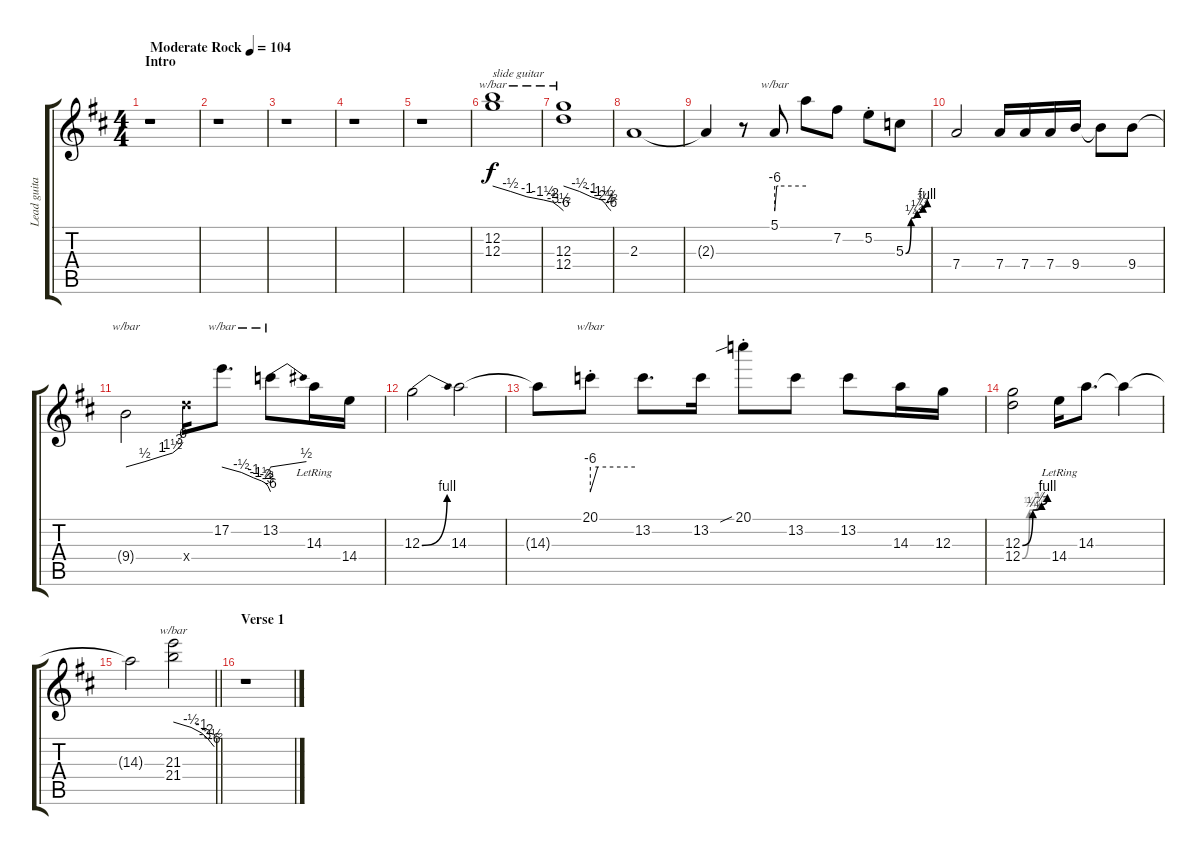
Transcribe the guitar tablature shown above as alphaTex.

\track ("Lead guitar" "Lead guita") {instrument distortionguitar}
\staff {score tabs}
\tuning (E4 B3 G3 D3 A2 E2) {hide}
\ts (4 4)
\section ("" "Intro")
\tempo (104 "Moderate Rock")
\clef g2
\ks bminor
r.1{dy f instrument distortionguitar} |
r.1 |
r.1 |
r.1 |
r.1 |
(12.2 12.3).1{tbe (custom default 0 0 15 -2 29 -4 43 -6 51 -8 56 -14 60 -24) txt "slide guitar"} |
(12.3 12.4).1{tbe (custom default 0 0 20 -2 35 -4 48 -6 53 -10 56 -16 60 -24)} |
2.3.1 |
2.3{t}.4 r.8 5.1.8{tbe (custom default 0 -24 4 0 7 0 60 0)} 5.1{t}.8 7.2.8 5.2{st}.8 5.3{be (custom 0 0 15 1 32 2 48 3 60 4)}.8 |
7.4.2 7.4.16 7.4.16 7.4.16 9.4.16 9.4{t}.8 9.4.8 |
9.4{t}.2{tbe (custom default 0 0 20 2 38 4 49 6 56 12 60 24)} 12.4{x}.16 17.2.8{d tbe (custom default 0 0 24 -2 39 -4 49 -6 54 -8 57 -12 60 -24)} 13.2.8{tbe (dive default 0 0 60 2)} 14.3{lr}.16 14.4.16 |
12.3{be (bend 0 0 60 4)}.2 14.3.2 |
14.3{t}.8 20.1{st}.8{tbe (custom default 0 -24 10 0 60 0)} 13.2.8{d} 13.2.16 20.1{sib st}.8 13.2.8 13.2.8 14.3.16 12.3.16 |
(12.3{be (custom 0 0 25 1 46 2 60 4)} 12.4{be (custom 0 0 17 1 41 2 60 4)}).2 14.4{lr}.16 14.3.8{d} 14.3{t}.4 |
\barLineRight lightlight
14.3{t}.2 (21.3 21.4).2{tbe (custom default 0 0 26 -2 41 -4 50 -8 55 -14 60 -24)} |
\section ("" "Verse 1")
r.1
